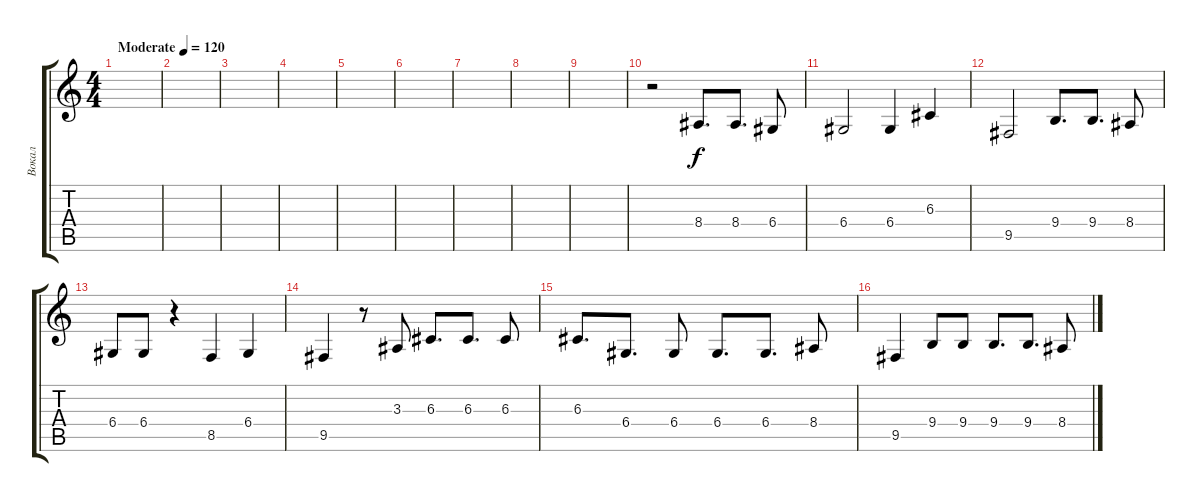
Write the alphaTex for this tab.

\track ("Вокал" "Вокал") {instrument lead6voice}
\staff {score tabs}
\tuning (E4 B3 G3 D3 A2 E2) {hide}
\ts (4 4)
\tempo (120 "Moderate")
\clef g2
\ks c
|
|
|
|
|
|
|
|
|
r.2 8.4.8{d} 8.4.8{d} 6.4.8 |
6.4.2 6.4.4 6.3.4 |
9.5.2 9.4.8{d} 9.4.8{d} 8.4.8 |
6.4.8 6.4.8 r.4 8.5.4 6.4.4 |
9.5.4 r.8 3.3.8 6.3.8{d} 6.3.8{d} 6.3.8 |
6.3.8{d} 6.4.8{d} 6.4.8 6.4.8{d} 6.4.8{d} 8.4.8 |
9.5.4 9.4.8 9.4.8 9.4.8{d} 9.4.8{d} 8.4.8
